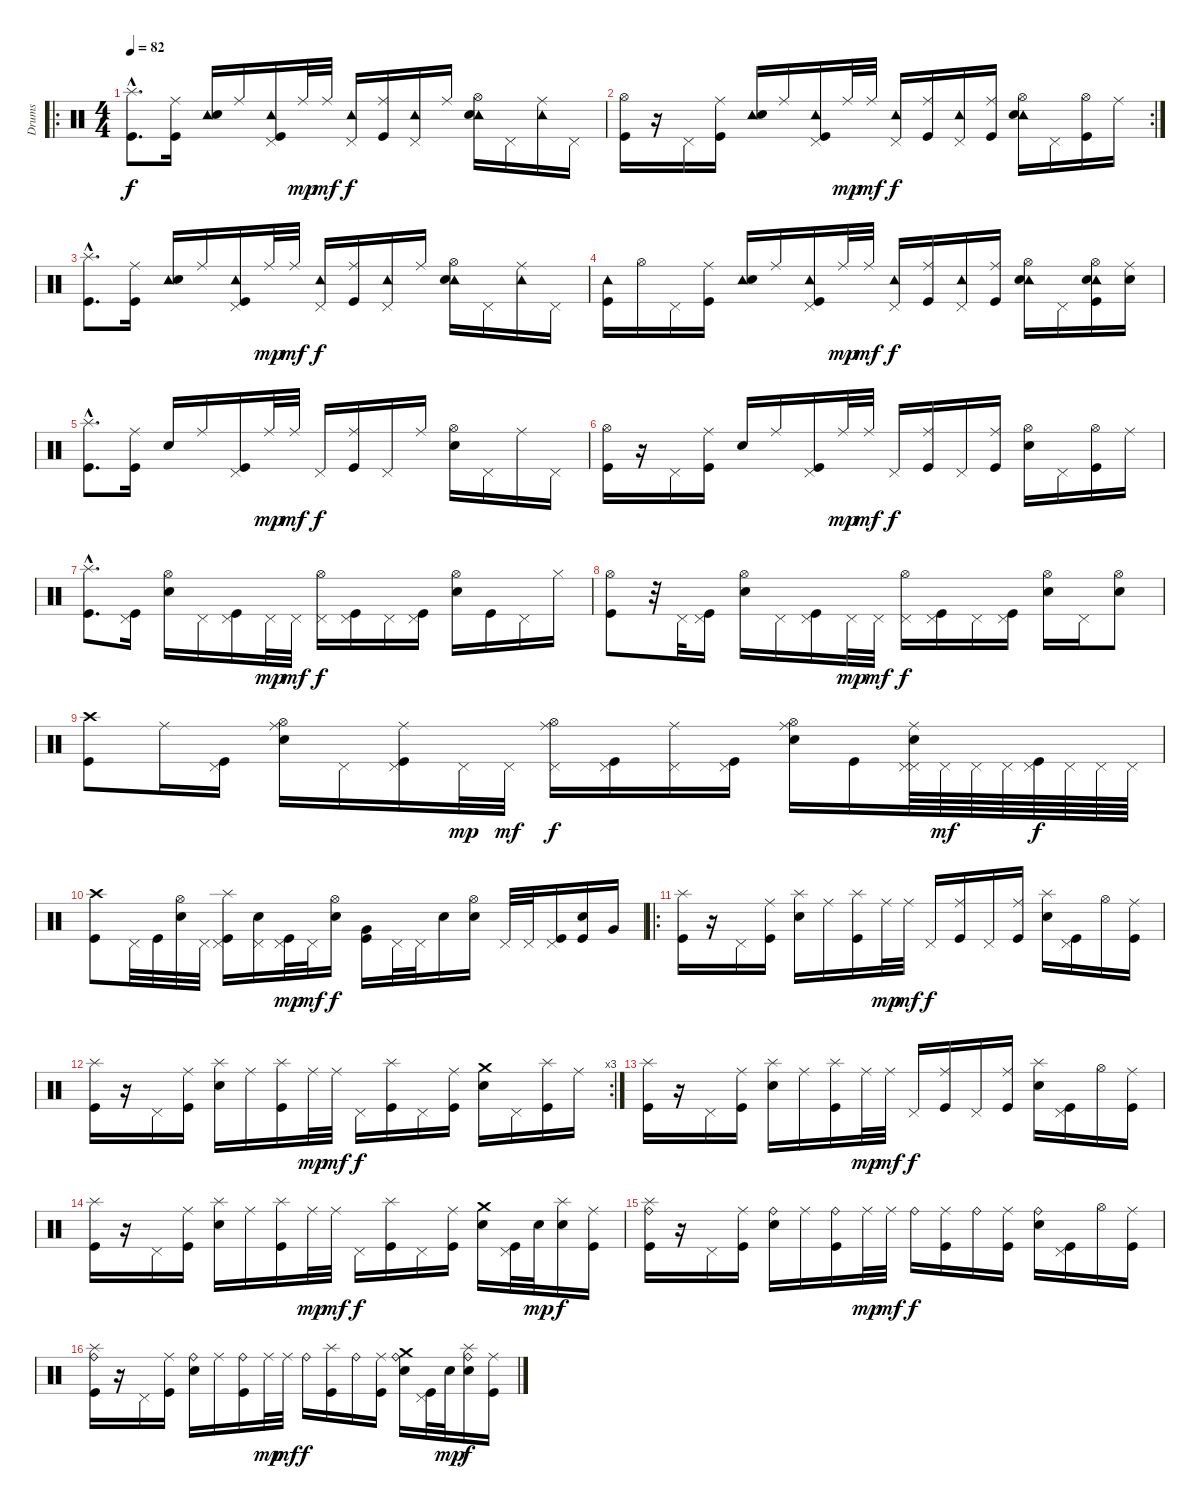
\track ("Drums" "Drums") {instrument percussion}
\staff {score}
\articulation defaults
\ro
\ts (4 4)
\tempo 82
\clef neutral
\ks c
("Splash (hit)"{hac} "Kick (hit)"{hac}).8{d dy f} ("Ride (middle)" "Kick (hit)").16 ("Tambourine (hit)" "Electric Snare (hit)").16 "Ride (middle)".16 ("Tambourine (hit)" "Pedal Hi-Hat (hit)" "Kick (hit)").16 "Ride (middle)".32{dy mp} "Ride (middle)".32{dy mf} ("Tambourine (hit)" "Pedal Hi-Hat (hit)").16{dy f} ("Ride (middle)" "Kick (hit)").16 ("Tambourine (hit)" "Pedal Hi-Hat (hit)").16 "Ride (middle)".16 ("Tambourine (hit)" "Hi-Hat (open)" "Electric Snare (hit)").16 "Pedal Hi-Hat (hit)".16 ("Tambourine (hit)" "Ride (middle)").16 "Pedal Hi-Hat (hit)".16 |
\rc 2
("Hi-Hat (open)" "Kick (hit)").16 r.16 "Pedal Hi-Hat (hit)".16 ("Ride (middle)" "Kick (hit)").16 ("Tambourine (hit)" "Electric Snare (hit)").16 "Ride (middle)".16 ("Tambourine (hit)" "Pedal Hi-Hat (hit)" "Kick (hit)").16 "Ride (middle)".32{dy mp} "Ride (middle)".32{dy mf} ("Tambourine (hit)" "Pedal Hi-Hat (hit)").16{dy f} ("Ride (middle)" "Kick (hit)").16 ("Tambourine (hit)" "Pedal Hi-Hat (hit)").16 ("Ride (middle)" "Kick (hit)").16 ("Tambourine (hit)" "Hi-Hat (open)" "Electric Snare (hit)").16 "Pedal Hi-Hat (hit)".16 ("Hi-Hat (open)" "Kick (hit)").16 "Ride (middle)".16 |
("Splash (hit)"{hac} "Kick (hit)"{hac}).8{d} ("Ride (middle)" "Kick (hit)").16 ("Tambourine (hit)" "Electric Snare (hit)").16 "Ride (middle)".16 ("Tambourine (hit)" "Pedal Hi-Hat (hit)" "Kick (hit)").16 "Ride (middle)".32{dy mp} "Ride (middle)".32{dy mf} ("Tambourine (hit)" "Pedal Hi-Hat (hit)").16{dy f} ("Ride (middle)" "Kick (hit)").16 ("Tambourine (hit)" "Pedal Hi-Hat (hit)").16 "Ride (middle)".16 ("Tambourine (hit)" "Hi-Hat (open)" "Electric Snare (hit)").16 "Pedal Hi-Hat (hit)".16 ("Tambourine (hit)" "Ride (middle)").16 "Pedal Hi-Hat (hit)".16 |
("Tambourine (hit)" "Kick (hit)").16 "Hi-Hat (open)".16 "Pedal Hi-Hat (hit)".16 ("Ride (middle)" "Kick (hit)").16 ("Tambourine (hit)" "Electric Snare (hit)").16 "Ride (middle)".16 ("Tambourine (hit)" "Pedal Hi-Hat (hit)" "Kick (hit)").16 "Ride (middle)".32{dy mp} "Ride (middle)".32{dy mf} ("Tambourine (hit)" "Pedal Hi-Hat (hit)").16{dy f} ("Ride (middle)" "Kick (hit)").16 ("Tambourine (hit)" "Pedal Hi-Hat (hit)").16 ("Ride (middle)" "Kick (hit)").16 ("Tambourine (hit)" "Hi-Hat (open)" "Electric Snare (hit)").16 "Pedal Hi-Hat (hit)".16 ("Tambourine (hit)" "Hi-Hat (open)" "Electric Snare (hit)" "Kick (hit)").16 ("Ride (middle)" "Electric Snare (hit)").16 |
("Splash (hit)"{hac} "Kick (hit)"{hac}).8{d} ("Ride (middle)" "Kick (hit)").16 "Electric Snare (hit)".16 "Ride (middle)".16 ("Pedal Hi-Hat (hit)" "Kick (hit)").16 "Ride (middle)".32{dy mp} "Ride (middle)".32{dy mf} "Pedal Hi-Hat (hit)".16{dy f} ("Ride (middle)" "Kick (hit)").16 "Pedal Hi-Hat (hit)".16 "Ride (middle)".16 ("Hi-Hat (open)" "Electric Snare (hit)").16 "Pedal Hi-Hat (hit)".16 "Ride (middle)".16 "Pedal Hi-Hat (hit)".16 |
("Hi-Hat (open)" "Kick (hit)").16 r.16 "Pedal Hi-Hat (hit)".16 ("Ride (middle)" "Kick (hit)").16 "Electric Snare (hit)".16 "Ride (middle)".16 ("Pedal Hi-Hat (hit)" "Kick (hit)").16 "Ride (middle)".32{dy mp} "Ride (middle)".32{dy mf} "Pedal Hi-Hat (hit)".16{dy f} ("Ride (middle)" "Kick (hit)").16 "Pedal Hi-Hat (hit)".16 ("Ride (middle)" "Kick (hit)").16 ("Hi-Hat (open)" "Electric Snare (hit)").16 "Pedal Hi-Hat (hit)".16 ("Hi-Hat (open)" "Kick (hit)").16 "Ride (middle)".16 |
("Splash (hit)"{hac} "Kick (hit)"{hac}).8{d} ("Pedal Hi-Hat (hit)" "Kick (hit)").16 ("Hi-Hat (open)" "Electric Snare (hit)").16 "Pedal Hi-Hat (hit)".16 ("Pedal Hi-Hat (hit)" "Kick (hit)").16 "Pedal Hi-Hat (hit)".32{dy mp} "Pedal Hi-Hat (hit)".32{dy mf} ("Hi-Hat (open)" "Pedal Hi-Hat (hit)").16{dy f} ("Pedal Hi-Hat (hit)" "Kick (hit)").16 "Pedal Hi-Hat (hit)".16 ("Pedal Hi-Hat (hit)" "Kick (hit)").16 ("Hi-Hat (open)" "Electric Snare (hit)").16 "Kick (hit)".16 "Pedal Hi-Hat (hit)".16 "Hi-Hat (closed)".16 |
("Hi-Hat (open)" "Kick (hit)").8 r.32 "Pedal Hi-Hat (hit)".32 ("Pedal Hi-Hat (hit)" "Kick (hit)").16 ("Hi-Hat (open)" "Electric Snare (hit)").16 "Pedal Hi-Hat (hit)".16 ("Pedal Hi-Hat (hit)" "Kick (hit)").16 "Pedal Hi-Hat (hit)".32{dy mp} "Pedal Hi-Hat (hit)".32{dy mf} ("Hi-Hat (open)" "Pedal Hi-Hat (hit)").16{dy f} ("Pedal Hi-Hat (hit)" "Kick (hit)").16 "Pedal Hi-Hat (hit)".16 ("Pedal Hi-Hat (hit)" "Kick (hit)").16 ("Hi-Hat (open)" "Electric Snare (hit)").16 "Pedal Hi-Hat (hit)".16 ("Hi-Hat (open)" "Electric Snare (hit)").8 |
("Crash high (hit)" "Kick (hit)").8 "Ride (middle)".16 ("Pedal Hi-Hat (hit)" "Kick (hit)").16 ("Ride (middle)" "Hi-Hat (open)" "Electric Snare (hit)").16 "Pedal Hi-Hat (hit)".16 ("Ride (middle)" "Pedal Hi-Hat (hit)" "Kick (hit)").16 "Pedal Hi-Hat (hit)".32{dy mp} "Pedal Hi-Hat (hit)".32{dy mf} ("Ride (middle)" "Hi-Hat (open)" "Pedal Hi-Hat (hit)").16{dy f} ("Pedal Hi-Hat (hit)" "Kick (hit)").16 ("Ride (middle)" "Pedal Hi-Hat (hit)").16 ("Pedal Hi-Hat (hit)" "Kick (hit)").16 ("Ride (middle)" "Hi-Hat (open)" "Electric Snare (hit)").16 "Kick (hit)".16 ("Ride (middle)" "Pedal Hi-Hat (hit)" "Pedal Hi-Hat (hit)" "Electric Snare (hit)").64 "Pedal Hi-Hat (hit)".64{dy mf} "Pedal Hi-Hat (hit)".64 "Pedal Hi-Hat (hit)".64 ("Pedal Hi-Hat (hit)" "Kick (hit)").64{dy f} "Pedal Hi-Hat (hit)".64 "Pedal Hi-Hat (hit)".64 "Pedal Hi-Hat (hit)".64 |
("Crash high (hit)" "Kick (hit)").8 "Pedal Hi-Hat (hit)".32 "Kick (hit)".32 ("Hi-Hat (open)" "Electric Snare (hit)").32 "Pedal Hi-Hat (hit)".32 ("Splash (hit)" "Pedal Hi-Hat (hit)" "Kick (hit)").16 ("Pedal Hi-Hat (hit)" "Electric Snare (hit)").16 ("Pedal Hi-Hat (hit)" "Kick (hit)").32{dy mp} "Pedal Hi-Hat (hit)".32{dy mf} ("Hi-Hat (open)" "Electric Snare (hit)").16{dy f} ("Very Low Tom (hit)" "Kick (hit)").16 "Pedal Hi-Hat (hit)".32 "Pedal Hi-Hat (hit)".32 "Electric Snare (hit)".16 ("Hi-Hat (open)" "Electric Snare (hit)").16 "Pedal Hi-Hat (hit)".32 "Pedal Hi-Hat (hit)".32 ("Pedal Hi-Hat (hit)" "Kick (hit)").16 ("Electric Snare (hit)" "Kick (hit)").16 "Very Low Tom (hit)".16 |
\ro
("Splash (hit)" "Kick (hit)").16 r.16 "Pedal Hi-Hat (hit)".16 ("Ride (middle)" "Kick (hit)").16 ("Splash (hit)" "Electric Snare (hit)").16 "Ride (middle)".16 ("Splash (hit)" "Kick (hit)").16 "Ride (middle)".32{dy mp} "Ride (middle)".32{dy mf} "Pedal Hi-Hat (hit)".16{dy f} ("Ride (middle)" "Kick (hit)").16 "Pedal Hi-Hat (hit)".16 ("Ride (middle)" "Kick (hit)").16 ("Splash (hit)" "Electric Snare (hit)").16 ("Pedal Hi-Hat (hit)" "Kick (hit)").16 "Hi-Hat (open)".16 ("Ride (middle)" "Kick (hit)").16 |
\rc 3
("Splash (hit)" "Kick (hit)").16 r.16 "Pedal Hi-Hat (hit)".16 ("Ride (middle)" "Kick (hit)").16 ("Splash (hit)" "Electric Snare (hit)").16 "Ride (middle)".16 ("Splash (hit)" "Kick (hit)").16 "Ride (middle)".32{dy mp} "Ride (middle)".32{dy mf} "Pedal Hi-Hat (hit)".16{dy f} ("Splash (hit)" "Kick (hit)").16 "Pedal Hi-Hat (hit)".16 ("Ride (middle)" "Kick (hit)").16 ("Crash medium (hit)" "Electric Snare (hit)").16 "Pedal Hi-Hat (hit)".16 ("Splash (hit)" "Kick (hit)").16 "Ride (middle)".16 |
("Splash (hit)" "Kick (hit)").16 r.16 "Pedal Hi-Hat (hit)".16 ("Ride (middle)" "Kick (hit)").16 ("Splash (hit)" "Electric Snare (hit)").16 "Ride (middle)".16 ("Splash (hit)" "Kick (hit)").16 "Ride (middle)".32{dy mp} "Ride (middle)".32{dy mf} "Pedal Hi-Hat (hit)".16{dy f} ("Ride (middle)" "Kick (hit)").16 "Pedal Hi-Hat (hit)".16 ("Ride (middle)" "Kick (hit)").16 ("Splash (hit)" "Electric Snare (hit)").16 ("Pedal Hi-Hat (hit)" "Kick (hit)").16 "Hi-Hat (open)".16 ("Ride (middle)" "Kick (hit)").16 |
("Splash (hit)" "Kick (hit)").16 r.16 "Pedal Hi-Hat (hit)".16 ("Ride (middle)" "Kick (hit)").16 ("Splash (hit)" "Electric Snare (hit)").16 "Ride (middle)".16 ("Splash (hit)" "Kick (hit)").16 "Ride (middle)".32{dy mp} "Ride (middle)".32{dy mf} "Pedal Hi-Hat (hit)".16{dy f} ("Splash (hit)" "Kick (hit)").16 "Pedal Hi-Hat (hit)".16 ("Ride (middle)" "Kick (hit)").16 ("Crash medium (hit)" "Electric Snare (hit)").16 ("Pedal Hi-Hat (hit)" "Kick (hit)").32 "Snare (hit) 2".32{dy mp} ("Splash (hit)" "Electric Snare (hit)").16{dy f} ("Ride (middle)" "Kick (hit)").16 |
("Ride (bell)" "Splash (hit)" "Kick (hit)").16 r.16 "Pedal Hi-Hat (hit)".16 ("Ride (middle)" "Kick (hit)").16 ("Ride (bell)" "Electric Snare (hit)").16 "Ride (middle)".16 ("Ride (bell)" "Kick (hit)").16 "Ride (middle)".32{dy mp} "Ride (middle)".32{dy mf} "Ride (bell)".16{dy f} ("Ride (middle)" "Kick (hit)").16 "Ride (bell)".16 ("Ride (middle)" "Kick (hit)").16 ("Ride (bell)" "Electric Snare (hit)").16 ("Pedal Hi-Hat (hit)" "Kick (hit)").16 "Hi-Hat (open)".16 ("Ride (middle)" "Kick (hit)").16 |
("Ride (bell)" "Splash (hit)" "Kick (hit)").16 r.16 "Pedal Hi-Hat (hit)".16 ("Ride (middle)" "Kick (hit)").16 ("Ride (bell)" "Electric Snare (hit)").16 "Ride (middle)".16 ("Ride (bell)" "Kick (hit)").16 "Ride (middle)".32{dy mp} "Ride (middle)".32{dy mf} "Ride (bell)".16{dy f} ("Splash (hit)" "Kick (hit)").16 "Ride (bell)".16 ("Ride (middle)" "Kick (hit)").16 ("Ride (bell)" "Crash medium (hit)" "Electric Snare (hit)").16 ("Pedal Hi-Hat (hit)" "Kick (hit)").32 "Snare (hit) 2".32{dy mp} ("Ride (bell)" "Splash (hit)" "Electric Snare (hit)").16{dy f} ("Ride (middle)" "Kick (hit)").16
